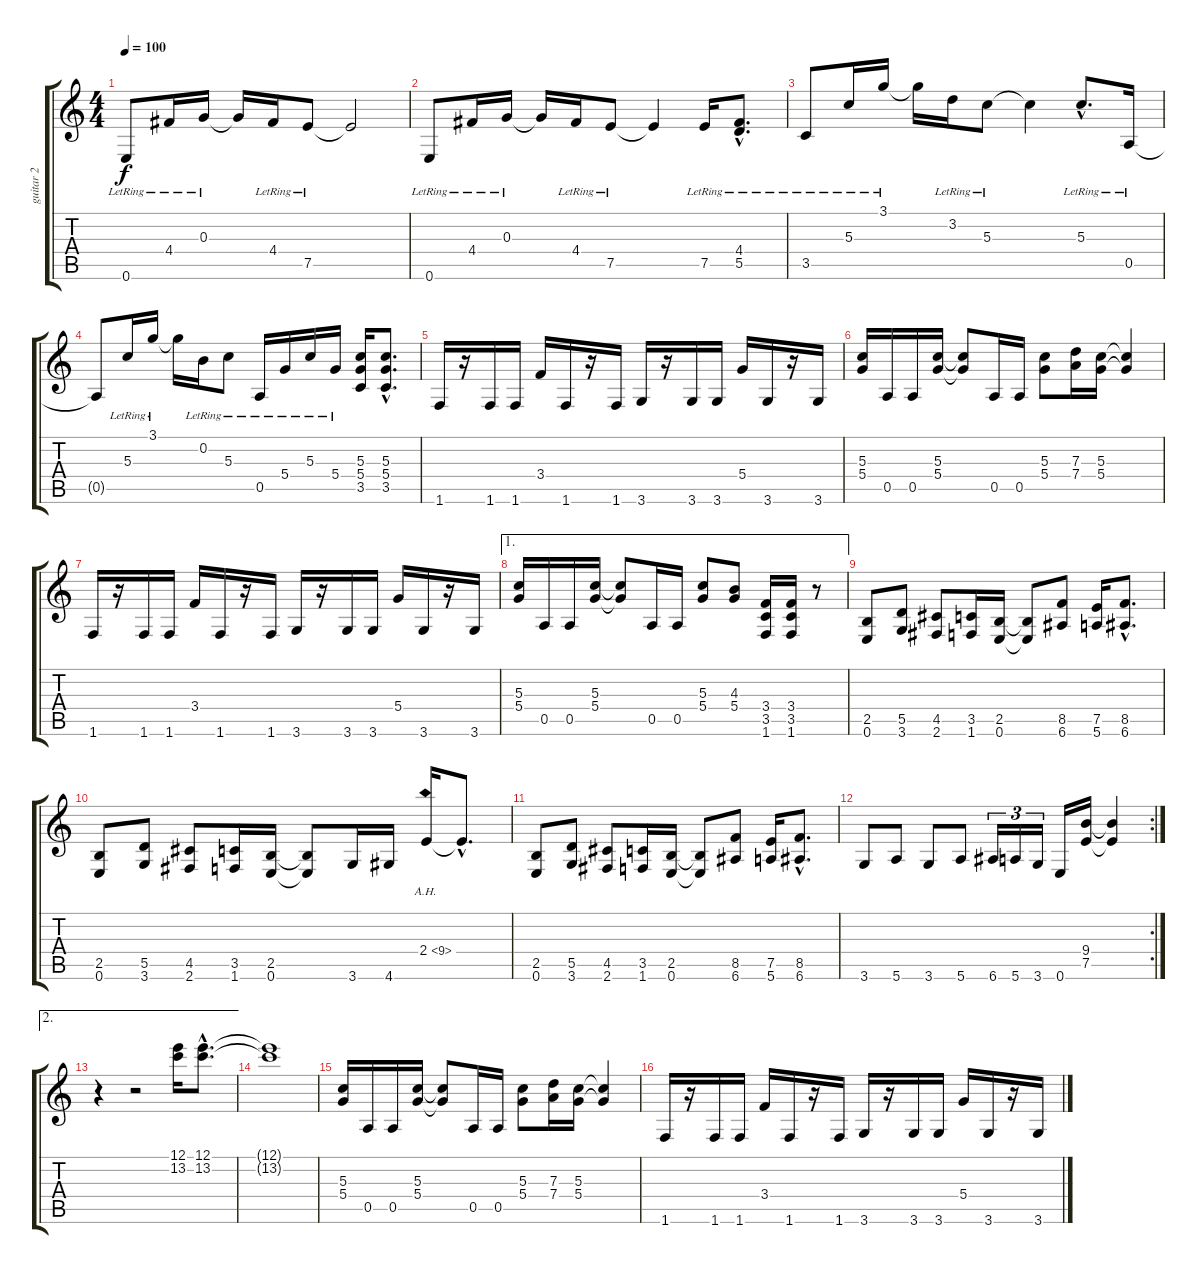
\track ("guitar 2" "guitar 2") {instrument acousticguitarsteel}
\staff {score tabs}
\tuning (E4 B3 G3 D3 A2 E2) {hide}
\ts (4 4)
\tempo 100
\clef g2
\ks c
0.6{lr}.8{dy f} 4.4{lr}.16 0.3{lr}.16 0.3{t}.16 4.4{lr}.16 7.5{lr}.8 7.5{t}.2 |
0.6{lr}.8 4.4{lr}.16 0.3{lr}.16 0.3{t}.16 4.4{lr}.16 7.5{lr}.8 7.5{t}.4 7.5{lr}.16 (4.4{hac lr} 5.5{hac lr}).8{d} |
3.5{lr}.8 5.3{lr}.16 3.1{lr}.16 3.1{t}.16 3.2{lr}.16 5.3{lr}.8 5.3{t}.4 5.3{hac lr}.8{d} 0.5{lr}.16 |
0.5{t}.8 5.3{lr}.16 3.1{lr}.16 3.1{t}.16 0.2{lr}.16 5.3{lr}.8 0.5{lr}.16 5.4{lr}.16 5.3{lr}.16 5.4{lr}.16 (5.3 5.4 3.5).16{instrument distortionguitar} (5.3{hac} 5.4{hac} 3.5{hac}).8{d} |
1.6.16 r.16 1.6.16 1.6.16 3.4.16 1.6.16 r.16 1.6.16 3.6.16 r.16 3.6.16 3.6.16 5.4.16 3.6.16 r.16 3.6.16 |
(5.3 5.4).16 0.5.16 0.5.16 (5.3 5.4).16 (5.3{t} 5.4{t}).8 0.5.16 0.5.16 (5.3 5.4).8 (7.3 7.4).16 (5.3 5.4).16 (5.3{t} 5.4{t}).4 |
1.6.16 r.16 1.6.16 1.6.16 3.4.16 1.6.16 r.16 1.6.16 3.6.16 r.16 3.6.16 3.6.16 5.4.16 3.6.16 r.16 3.6.16 |
\ae 1
(5.3 5.4).16 0.5.16 0.5.16 (5.3 5.4).16 (5.3{t} 5.4{t}).8 0.5.16 0.5.16 (5.3 5.4).8 (4.3 5.4).8 (3.4 3.5 1.6).16 (3.4 3.5 1.6).16 r.8 |
(2.5 0.6).8 (5.5 3.6).8 (4.5 2.6).8 (3.5 1.6).16 (2.5 0.6).16 (2.5{t} 0.6{t}).8 (8.5 6.6).8 (7.5 5.6).16 (8.5{hac} 6.6{hac}).8{d} |
(2.5 0.6).8 (5.5 3.6).8 (4.5 2.6).8 (3.5 1.6).16 (2.5 0.6).16 (2.5{t} 0.6{t}).8 3.6.16 4.6.16 2.4{ah 7}.16 2.4{hac t}.8{d} |
(2.5 0.6).8 (5.5 3.6).8 (4.5 2.6).8 (3.5 1.6).16 (2.5 0.6).16 (2.5{t} 0.6{t}).8 (8.5 6.6).8 (7.5 5.6).16 (8.5{hac} 6.6{hac}).8{d} |
\rc 2
3.6.8 5.6.8 3.6.8 5.6.8 6.6.16{tu (3 2)} 5.6.16{tu (3 2)} 3.6.16{tu (3 2)} 0.6.16 (9.4 7.5).16 (9.4{t} 7.5{t}).4 |
\ae 2
r.4 r.2 (12.1 13.2).16 (12.1{hac} 13.2{hac}).8{d} |
(12.1{t} 13.2{t}).1 |
(5.3 5.4).16 0.5.16 0.5.16 (5.3 5.4).16 (5.3{t} 5.4{t}).8 0.5.16 0.5.16 (5.3 5.4).8 (7.3 7.4).16 (5.3 5.4).16 (5.3{t} 5.4{t}).4 |
1.6.16 r.16 1.6.16 1.6.16 3.4.16 1.6.16 r.16 1.6.16 3.6.16 r.16 3.6.16 3.6.16 5.4.16 3.6.16 r.16 3.6.16
